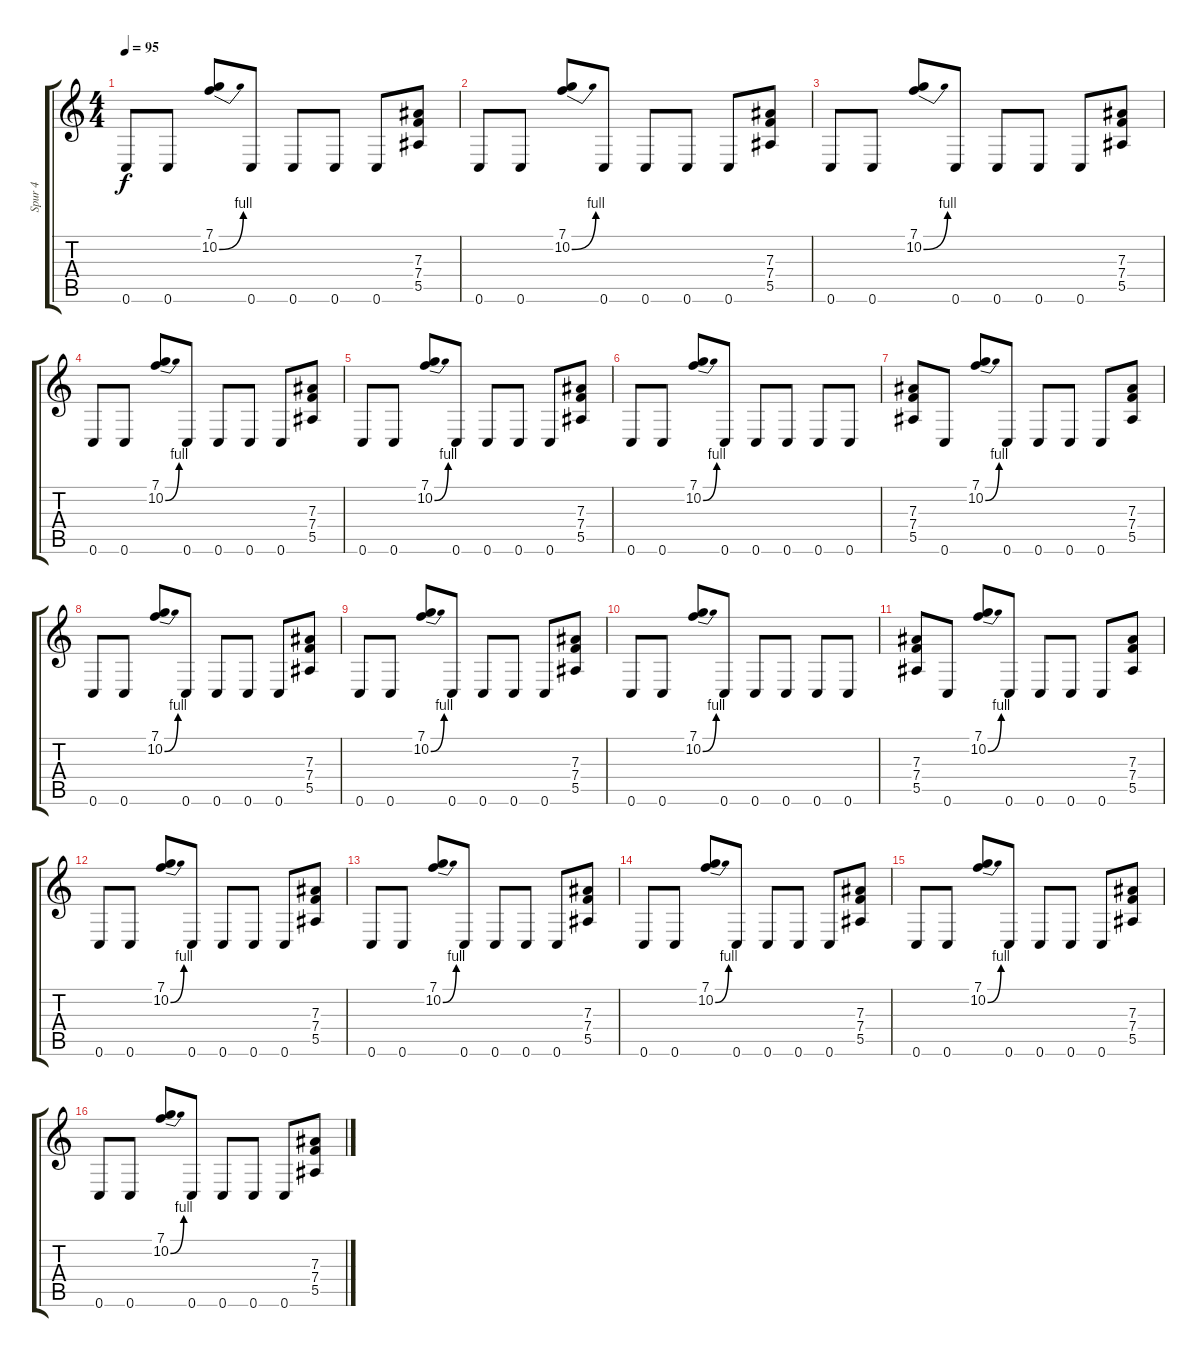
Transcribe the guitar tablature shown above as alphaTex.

\track ("Spur 4" "Spur 4") {instrument distortionguitar}
\staff {score tabs}
\tuning (C4 G3 Eb3 Bb2 F2 C2) {hide}
\ts (4 4)
\tempo 95
\clef g2
\ks c
0.6.8{dy f} 0.6.8 (7.1 10.2{be (bend 0 0 60 4)}).8 0.6.8 0.6.8 0.6.8 0.6.8 (7.3 7.4 5.5).8 |
0.6.8 0.6.8 (7.1 10.2{be (bend 0 0 60 4)}).8 0.6.8 0.6.8 0.6.8 0.6.8 (7.3 7.4 5.5).8 |
0.6.8 0.6.8 (7.1 10.2{be (bend 0 0 60 4)}).8 0.6.8 0.6.8 0.6.8 0.6.8 (7.3 7.4 5.5).8 |
0.6.8 0.6.8 (7.1 10.2{be (bend 0 0 60 4)}).8 0.6.8 0.6.8 0.6.8 0.6.8 (7.3 7.4 5.5).8 |
0.6.8 0.6.8 (7.1 10.2{be (bend 0 0 60 4)}).8 0.6.8 0.6.8 0.6.8 0.6.8 (7.3 7.4 5.5).8 |
0.6.8 0.6.8 (7.1 10.2{be (bend 0 0 60 4)}).8 0.6.8 0.6.8 0.6.8 0.6.8 0.6.8 |
(7.3 7.4 5.5).8 0.6.8 (7.1 10.2{be (bend 0 0 60 4)}).8 0.6.8 0.6.8 0.6.8 0.6.8 (7.3 7.4 5.5).8 |
0.6.8 0.6.8 (7.1 10.2{be (bend 0 0 60 4)}).8 0.6.8 0.6.8 0.6.8 0.6.8 (7.3 7.4 5.5).8 |
0.6.8 0.6.8 (7.1 10.2{be (bend 0 0 60 4)}).8 0.6.8 0.6.8 0.6.8 0.6.8 (7.3 7.4 5.5).8 |
0.6.8 0.6.8 (7.1 10.2{be (bend 0 0 60 4)}).8 0.6.8 0.6.8 0.6.8 0.6.8 0.6.8 |
(7.3 7.4 5.5).8 0.6.8 (7.1 10.2{be (bend 0 0 60 4)}).8 0.6.8 0.6.8 0.6.8 0.6.8 (7.3 7.4 5.5).8 |
0.6.8 0.6.8 (7.1 10.2{be (bend 0 0 60 4)}).8 0.6.8 0.6.8 0.6.8 0.6.8 (7.3 7.4 5.5).8 |
0.6.8 0.6.8 (7.1 10.2{be (bend 0 0 60 4)}).8 0.6.8 0.6.8 0.6.8 0.6.8 (7.3 7.4 5.5).8 |
0.6.8 0.6.8 (7.1 10.2{be (bend 0 0 60 4)}).8 0.6.8 0.6.8 0.6.8 0.6.8 (7.3 7.4 5.5).8 |
0.6.8 0.6.8 (7.1 10.2{be (bend 0 0 60 4)}).8 0.6.8 0.6.8 0.6.8 0.6.8 (7.3 7.4 5.5).8 |
0.6.8 0.6.8 (7.1 10.2{be (bend 0 0 60 4)}).8 0.6.8 0.6.8 0.6.8 0.6.8 (7.3 7.4 5.5).8
